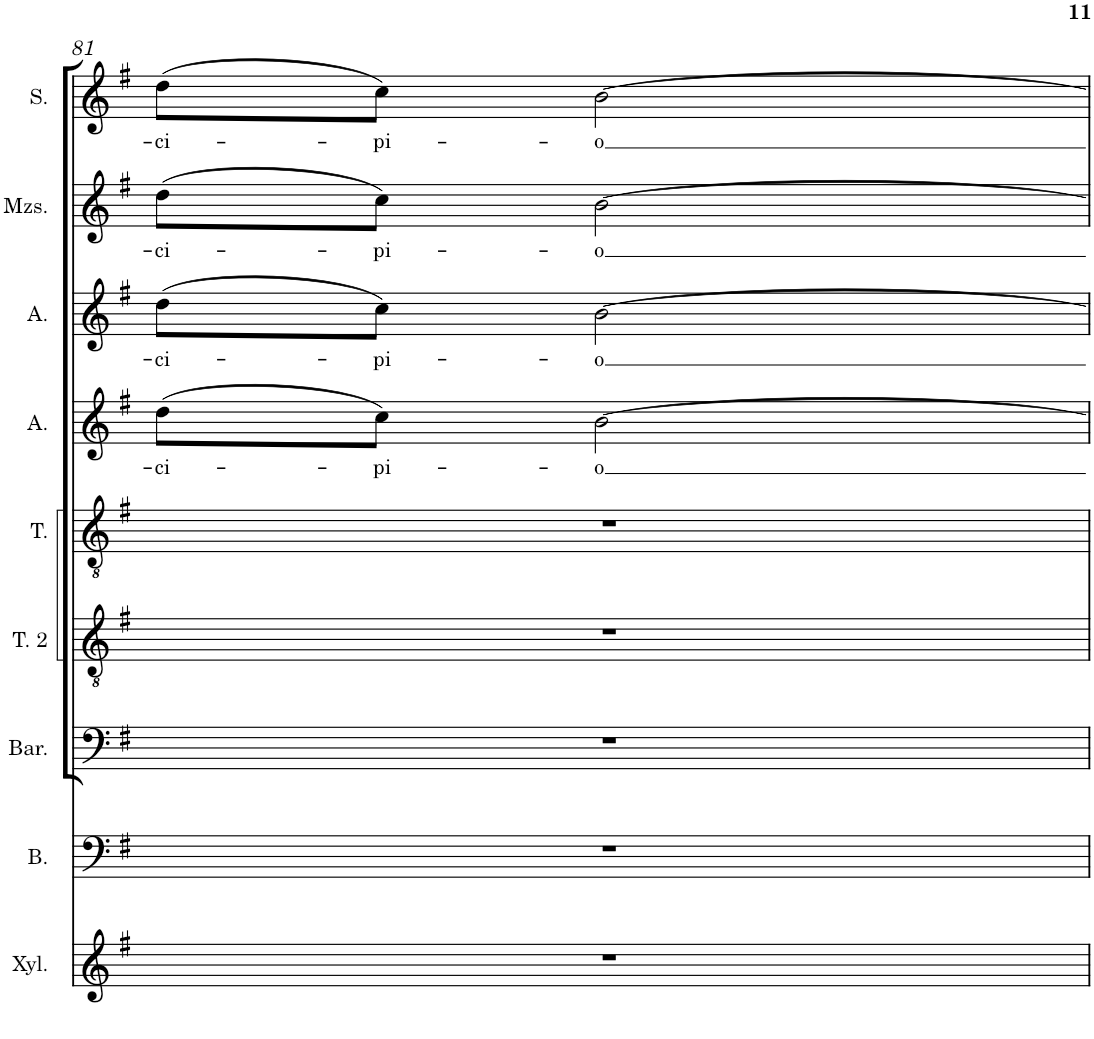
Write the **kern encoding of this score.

**kern	**kern	**kern	**kern	**kern	**kern	**text	**kern	**text	**kern	**text	**kern	**text
*part9	*part8	*part7	*part6	*part5	*part4	*part4	*part3	*part3	*part2	*part2	*part1	*part1
*staff9	*staff8	*staff7	*staff6	*staff5	*staff4	*staff4	*staff3	*staff3	*staff2	*staff2	*staff1	*staff1
*I"Xylophone	*I"Bass	*I"Baryton	*I"Ténor 2	*I"Tenor	*I"Alto	*	*I"Alto	*	*I"Mezzo-soprano	*	*I"Soprano	*
*I'Xyl.	*I'B.	*I'Bar.	*I'T. 2	*I'T.	*I'A.	*	*I'A.	*	*I'Mzs.	*	*I'S.	*
!!LO:PB:g=z
*clefG2	*clefF4	*clefF4	*clefGv2	*clefGv2	*clefG2	*	*clefG2	*	*clefG2	*	*clefG2	*
*Trd-7c-12	*	*	*	*	*	*	*	*	*	*	*	*
*k[f#]	*k[f#]	*k[f#]	*k[f#]	*k[f#]	*k[f#]	*	*k[f#]	*	*k[f#]	*	*k[f#]	*
*M3/4	*M3/4	*M3/4	*M3/4	*M3/4	*M3/4	*	*M3/4	*	*M3/4	*	*M3/4	*
=81	=81	=81	=81	=81	=81	=81	=81	=81	=81	=81	=81	=81
!	!	!	!	!	!	!LO:LY:b	!	!LO:LY:b	!	!LO:LY:b	!	!LO:LY:b
2.r	2.r	2.r	2.r	2.r	(8dd\L	-ci-	(8dd\L	-ci-	(8dd\L	-ci-	(8dd\L	-ci-
!	!	!	!	!	!	!LO:LY:b	!	!LO:LY:b	!	!LO:LY:b	!	!LO:LY:b
.	.	.	.	.	8cc\J)	-pi-	8cc\J)	-pi-	8cc\J)	-pi-	8cc\J)	-pi-
!	!	!	!	!	!	!LO:LY:b	!	!LO:LY:b	!	!LO:LY:b	!	!LO:LY:b
.	.	.	.	.	[2b\	-o	[2b\	-o	[2b\	-o	[2b\	-o
=	=	=	=	=	=	=	=	=	=	=	=	=
*-	*-	*-	*-	*-	*-	*-	*-	*-	*-	*-	*-	*-
